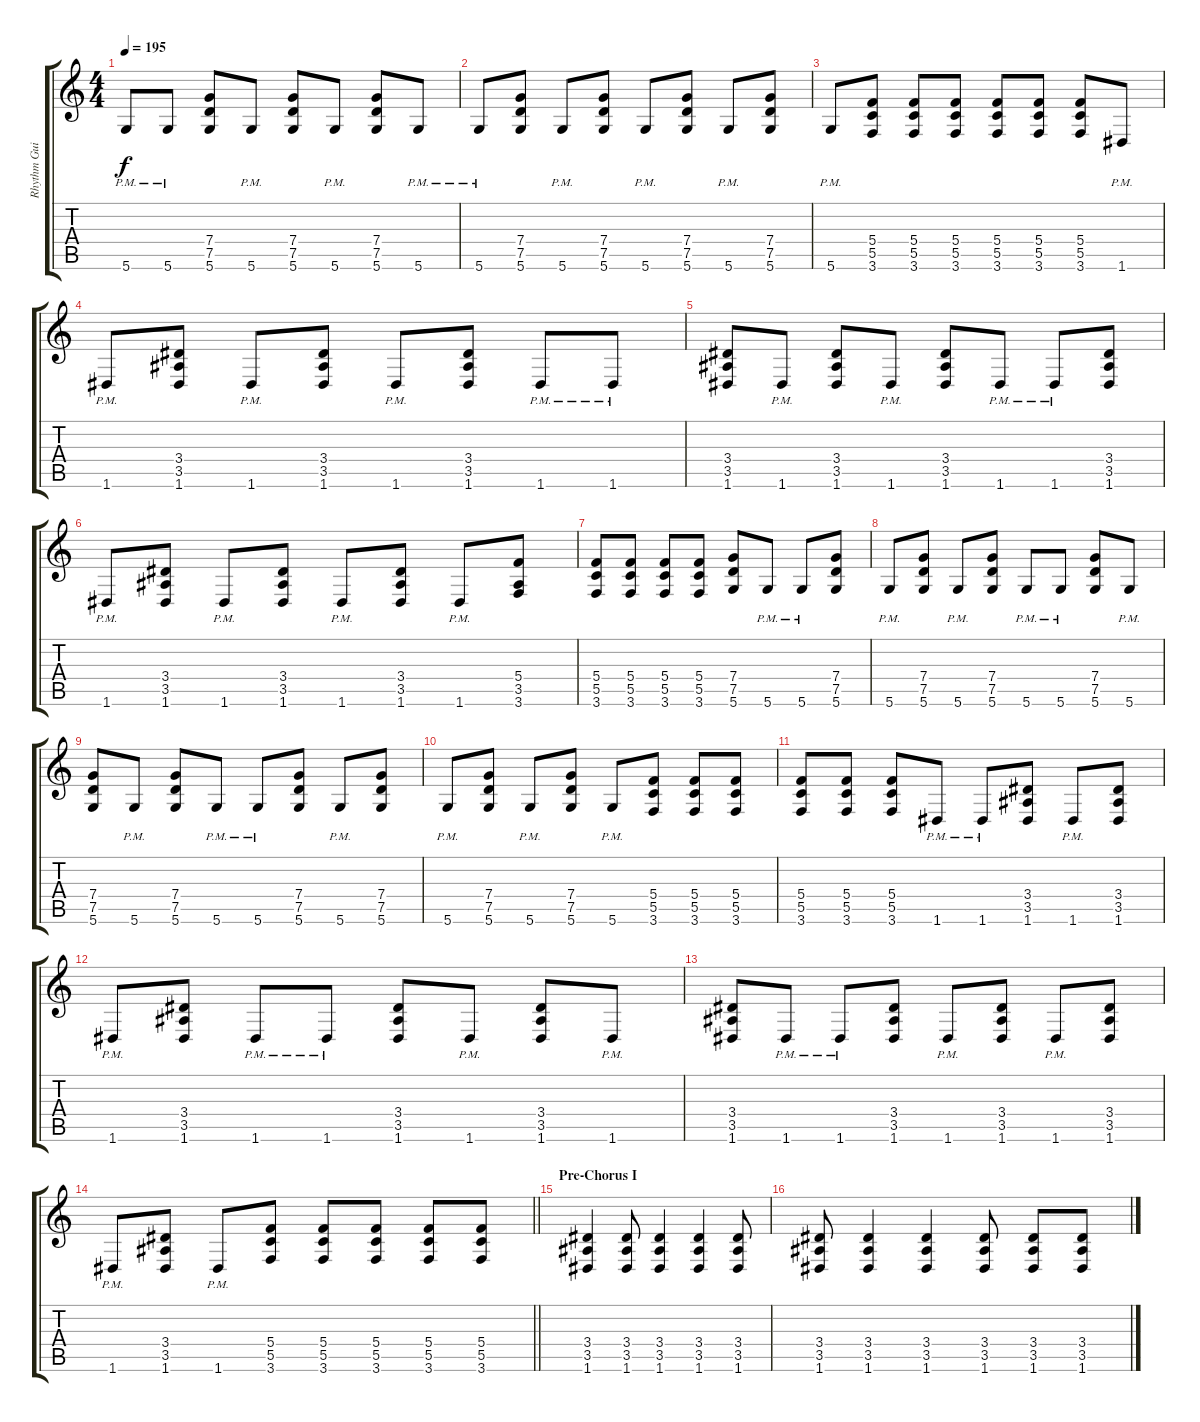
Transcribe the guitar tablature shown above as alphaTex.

\track ("Rhythm Guitar" "Rhythm Gui") {instrument overdrivenguitar}
\staff {score tabs}
\tuning (D4 A3 F3 C3 G2 D2) {hide}
\ts (4 4)
\tempo 195
\clef g2
\ks c
5.6{pm}.8{dy f} 5.6{pm}.8 (7.4 7.5 5.6).8 5.6{pm}.8 (7.4 7.5 5.6).8 5.6{pm}.8 (7.4 7.5 5.6).8 5.6{pm}.8 |
5.6{pm}.8 (7.4 7.5 5.6).8 5.6{pm}.8 (7.4 7.5 5.6).8 5.6{pm}.8 (7.4 7.5 5.6).8 5.6{pm}.8 (7.4 7.5 5.6).8 |
5.6{pm}.8 (5.4 5.5 3.6).8 (5.4 5.5 3.6).8 (5.4 5.5 3.6).8 (5.4 5.5 3.6).8 (5.4 5.5 3.6).8 (5.4 5.5 3.6).8 1.6{pm}.8 |
1.6{pm}.8 (3.4 3.5 1.6).8 1.6{pm}.8 (3.4 3.5 1.6).8 1.6{pm}.8 (3.4 3.5 1.6).8 1.6{pm}.8 1.6{pm}.8 |
(3.4 3.5 1.6).8 1.6{pm}.8 (3.4 3.5 1.6).8 1.6{pm}.8 (3.4 3.5 1.6).8 1.6{pm}.8 1.6{pm}.8 (3.4 3.5 1.6).8 |
1.6{pm}.8 (3.4 3.5 1.6).8 1.6{pm}.8 (3.4 3.5 1.6).8 1.6{pm}.8 (3.4 3.5 1.6).8 1.6{pm}.8 (5.4 3.5 3.6).8 |
(5.4 5.5 3.6).8 (5.4 5.5 3.6).8 (5.4 5.5 3.6).8 (5.4 5.5 3.6).8 (7.4 7.5 5.6).8 5.6{pm}.8 5.6{pm}.8 (7.4 7.5 5.6).8 |
5.6{pm}.8 (7.4 7.5 5.6).8 5.6{pm}.8 (7.4 7.5 5.6).8 5.6{pm}.8 5.6{pm}.8 (7.4 7.5 5.6).8 5.6{pm}.8 |
(7.4 7.5 5.6).8 5.6{pm}.8 (7.4 7.5 5.6).8 5.6{pm}.8 5.6{pm}.8 (7.4 7.5 5.6).8 5.6{pm}.8 (7.4 7.5 5.6).8 |
5.6{pm}.8 (7.4 7.5 5.6).8 5.6{pm}.8 (7.4 7.5 5.6).8 5.6{pm}.8 (5.4 5.5 3.6).8 (5.4 5.5 3.6).8 (5.4 5.5 3.6).8 |
(5.4 5.5 3.6).8 (5.4 5.5 3.6).8 (5.4 5.5 3.6).8 1.6{pm}.8 1.6{pm}.8 (3.4 3.5 1.6).8 1.6{pm}.8 (3.4 3.5 1.6).8 |
1.6{pm}.8 (3.4 3.5 1.6).8 1.6{pm}.8 1.6{pm}.8 (3.4 3.5 1.6).8 1.6{pm}.8 (3.4 3.5 1.6).8 1.6{pm}.8 |
(3.4 3.5 1.6).8 1.6{pm}.8 1.6{pm}.8 (3.4 3.5 1.6).8 1.6{pm}.8 (3.4 3.5 1.6).8 1.6{pm}.8 (3.4 3.5 1.6).8 |
\barLineRight lightlight
1.6{pm}.8 (3.4 3.5 1.6).8 1.6{pm}.8 (5.4 5.5 3.6).8 (5.4 5.5 3.6).8 (5.4 5.5 3.6).8 (5.4 5.5 3.6).8 (5.4 5.5 3.6).8 |
\section ("" "Pre-Chorus I")
(3.4 3.5 1.6).4 (3.4 3.5 1.6).8 (3.4 3.5 1.6).4 (3.4 3.5 1.6).4 (3.4 3.5 1.6).8 |
(3.4 3.5 1.6).8 (3.4 3.5 1.6).4 (3.4 3.5 1.6).4 (3.4 3.5 1.6).8 (3.4 3.5 1.6).8 (3.4 3.5 1.6).8
